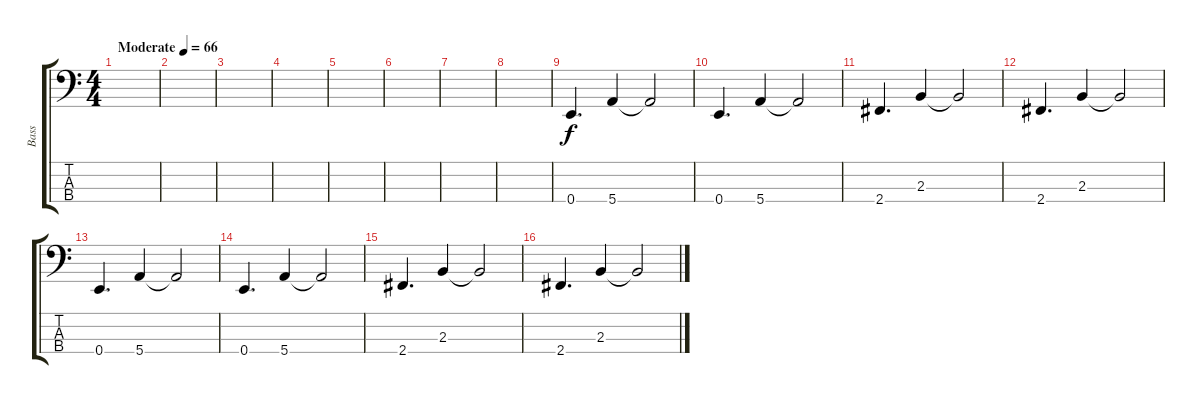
\track ("Bass" "Bass") {instrument electricbassfinger}
\staff {score tabs}
\tuning (G2 D2 A1 E1) {hide}
\ts (4 4)
\tempo (66 "Moderate")
\clef f4
\ks c
|
|
|
|
|
|
|
|
0.4.4{d} 5.4.4 5.4{t}.2 |
0.4.4{d} 5.4.4 5.4{t}.2 |
2.4.4{d} 2.3.4 2.3{t}.2 |
2.4.4{d} 2.3.4 2.3{t}.2 |
0.4.4{d} 5.4.4 5.4{t}.2 |
0.4.4{d} 5.4.4 5.4{t}.2 |
2.4.4{d} 2.3.4 2.3{t}.2 |
2.4.4{d} 2.3.4 2.3{t}.2
